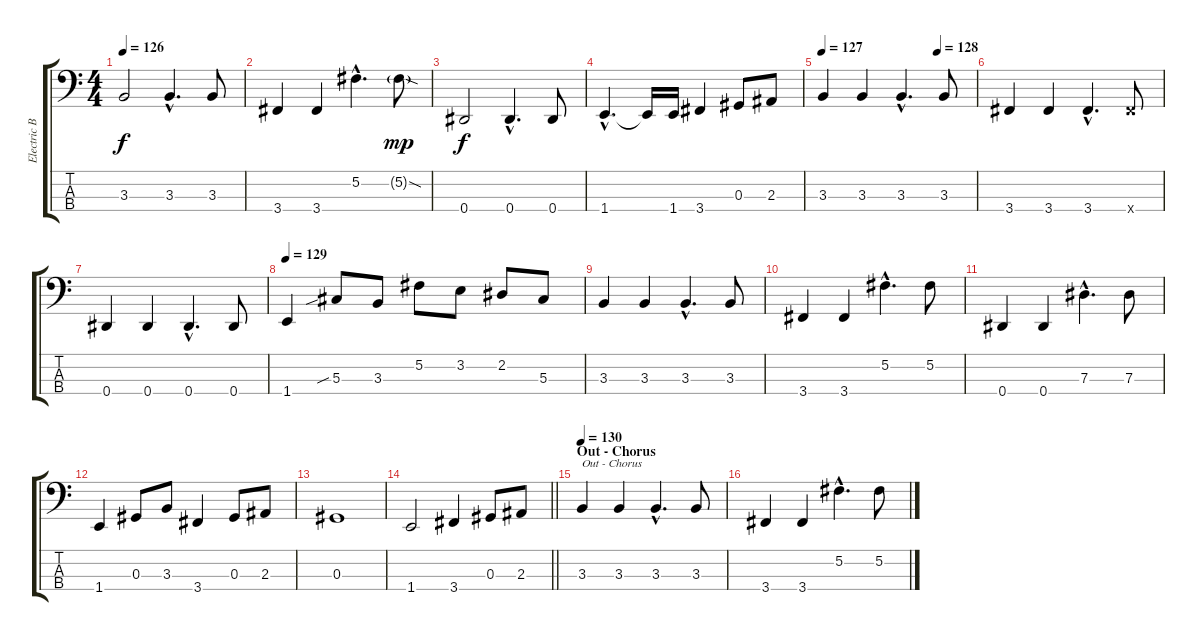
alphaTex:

\track ("Electric Bass" "Electric B") {instrument electricbasspick}
\staff {score tabs}
\tuning (Gb2 Db2 Ab1 Eb1) {hide}
\ts (4 4)
\tempo 126
\clef f4
\ks c
3.3.2{dy f} 3.3{hac}.4{d} 3.3.8 |
3.4.4 3.4.4 5.2{hac}.4{d} 5.2{sod g}.8{dy mp} |
0.4.2{dy f} 0.4{hac}.4{d} 0.4.8 |
1.4{hac}.4{d} 1.4{t}.16 1.4.16 3.4.4 0.3.8 2.3.8 |
\tempo 127
\tempo (128 0.75)
3.3.4 3.3.4 3.3{hac}.4{d} 3.3.8 |
3.4.4 3.4.4 3.4{hac}.4{d} 3.4{x}.8 |
0.4.4 0.4.4 0.4{hac}.4{d} 0.4.8 |
\tempo 129
1.4.4 5.3{sib}.8 3.3.8 5.2.8 3.2.8 2.2.8 5.3.8 |
3.3.4 3.3.4 3.3{hac}.4{d} 3.3.8 |
3.4.4 3.4.4 5.2{hac}.4{d} 5.2.8 |
0.4.4 0.4.4 7.3{hac}.4{d} 7.3.8 |
1.4.4 0.3.8 3.3.8 3.4.4 0.3.8 2.3.8 |
0.3.1 |
\barLineRight lightlight
1.4.2 3.4.4 0.3.8 2.3.8 |
\section ("" "Out - Chorus")
\tempo 130
3.3.4{txt "Out - Chorus"} 3.3.4 3.3{hac}.4{d} 3.3.8 |
3.4.4 3.4.4 5.2{hac}.4{d} 5.2.8
